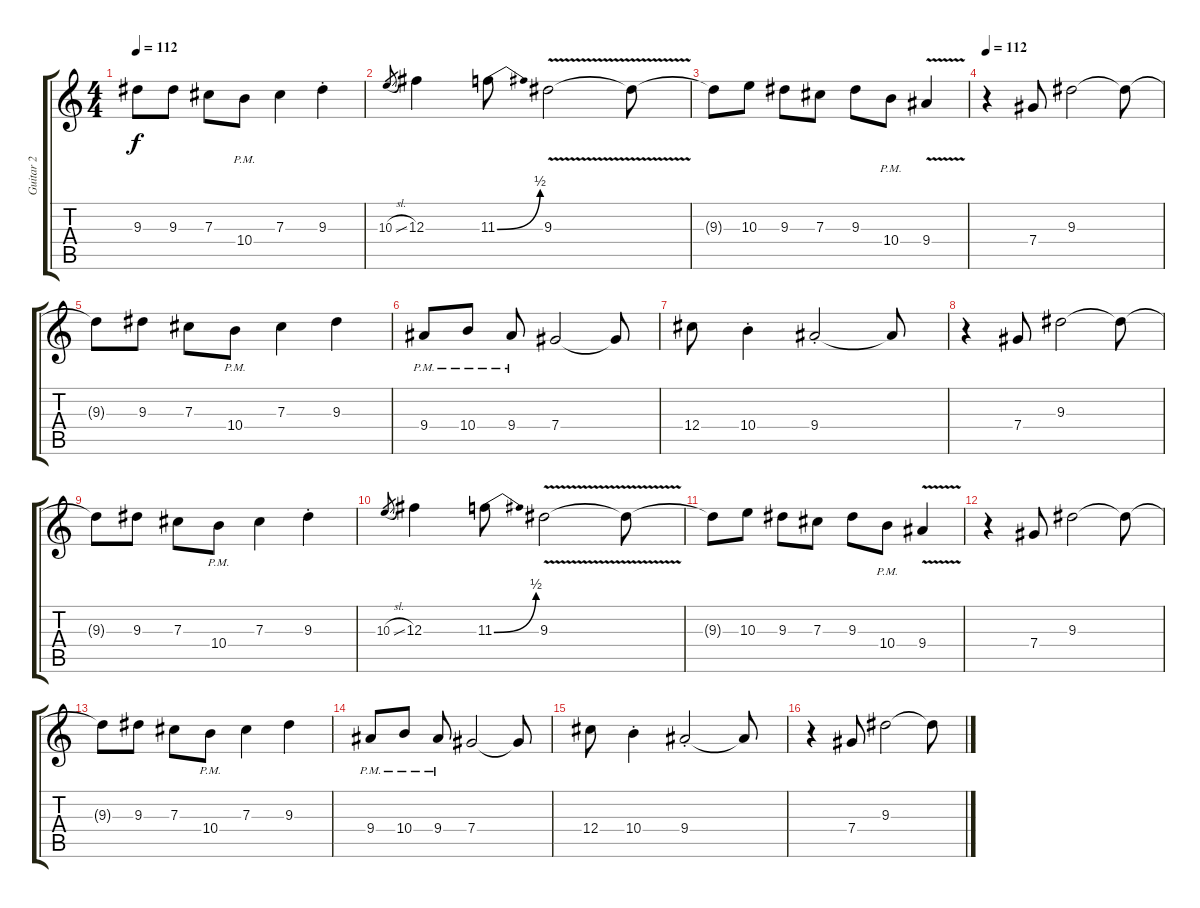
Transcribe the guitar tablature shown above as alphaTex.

\track ("Guitar 2" "Guitar 2") {instrument overdrivenguitar}
\staff {score tabs}
\tuning (Eb4 Bb3 Gb3 Db3 Ab2 Eb2) {hide}
\ts (4 4)
\tempo 112
\clef g2
\ks c
9.3{t}.8{dy f} 9.3.8 7.3.8 10.4{pm}.8 7.3.4 9.3{st}.4 |
10.3{sl}.8{gr} 12.3.4 11.3{be (bend 0 0 60 2)}.8 9.3{v}.2 9.3{t}.8 |
9.3{t}.8 10.3.8 9.3.8 7.3.8 9.3.8 10.4{pm}.8 9.4{v}.4 |
\tempo 112
r.4{volume 16} 7.4.8 9.3.2 9.3{t}.8 |
9.3{t}.8 9.3.8 7.3.8 10.4{pm}.8 7.3.4 9.3.4 |
9.4{pm}.8 10.4{pm}.8 9.4{pm}.8 7.4.2 7.4{t}.8 |
12.4.8 10.4{st}.4 9.4{st}.2 9.4{t}.8 |
r.4 7.4.8 9.3.2 9.3{t}.8 |
9.3{t}.8 9.3.8 7.3.8 10.4{pm}.8 7.3.4 9.3{st}.4 |
10.3{sl}.8{gr} 12.3.4 11.3{be (bend 0 0 60 2)}.8 9.3{v}.2 9.3{t}.8 |
9.3{t}.8 10.3.8 9.3.8 7.3.8 9.3.8 10.4{pm}.8 9.4{v}.4 |
r.4 7.4.8 9.3.2 9.3{t}.8 |
9.3{t}.8 9.3.8 7.3.8 10.4{pm}.8 7.3.4 9.3.4 |
9.4{pm}.8 10.4{pm}.8 9.4{pm}.8 7.4.2 7.4{t}.8 |
12.4.8 10.4{st}.4 9.4{st}.2 9.4{t}.8 |
r.4 7.4.8 9.3.2 9.3{t}.8
